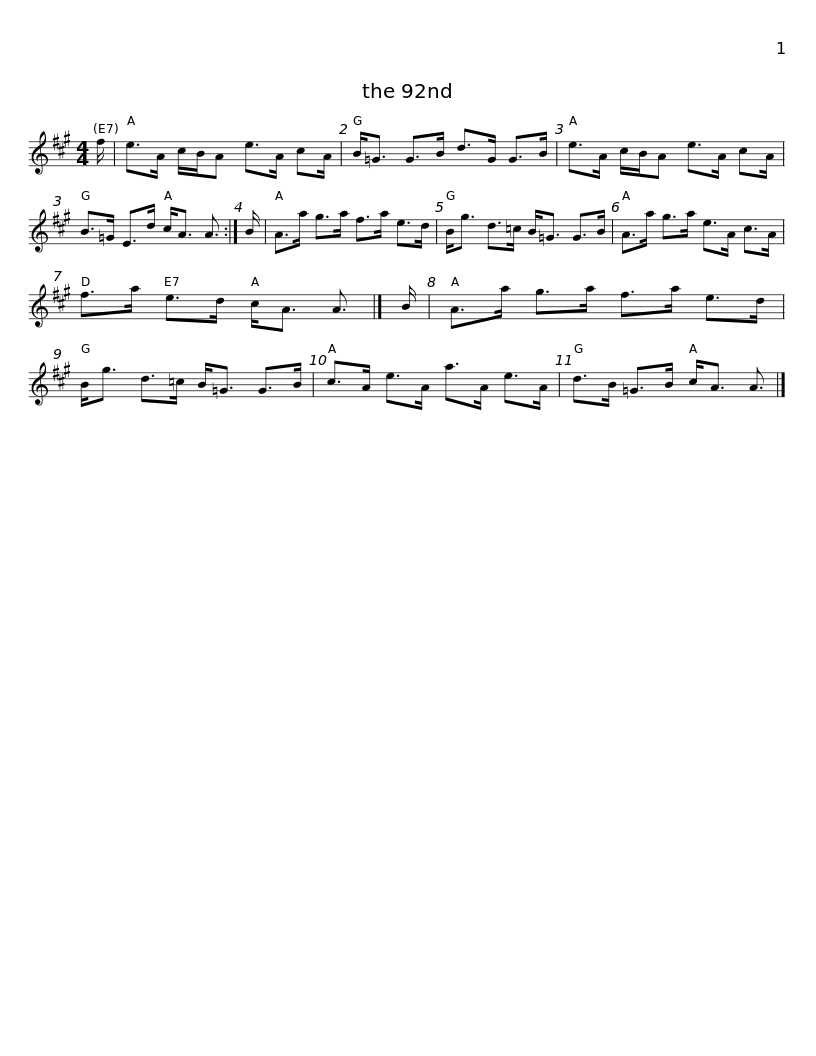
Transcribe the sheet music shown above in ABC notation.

X:1
L:1/8
M:4/4
I:linebreak $
K:A
V:1 treble
V:1
 f/ | e>A c/B/A e>A cA/ | B<=G G>B d>G G>B | e>A c/B/A e>A cA/ | B>=G E>d c<A A3/2 :| %5
 B/ |$ A>a g>a f>a e>d | B<g d>=c B<=G G>B | A>a g>a e>A c>A | f>a e>d c<A A3/2 |] %10
 B/ |$ A>a g>a f>a e>d | B<g d>=c B<=G G>B | c>A e>A a>A e>A | d>B =G>B c<A A3/2 |] %15
